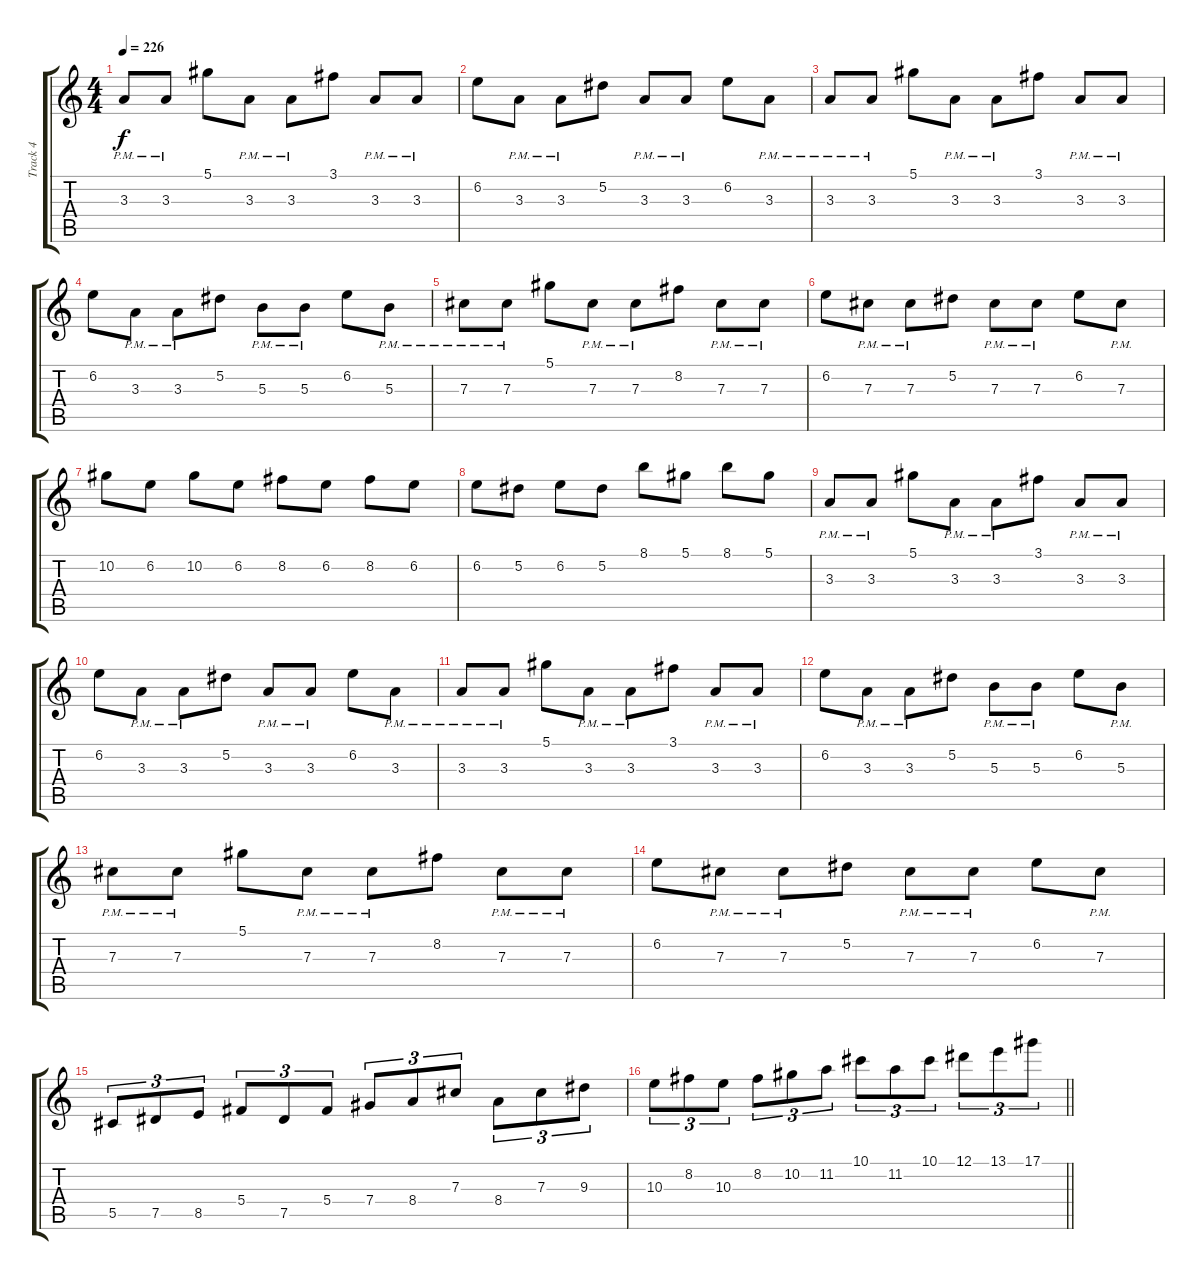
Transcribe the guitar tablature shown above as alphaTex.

\track ("Track 4" "Track 4") {instrument distortionguitar}
\staff {score tabs}
\tuning (Eb4 Bb3 Gb3 Db3 Ab2 Db2) {hide}
\ts (4 4)
\section ("" "")
\tempo 226
\clef g2
\ks c
3.3{pm}.8{dy f} 3.3{pm}.8 5.1.8 3.3{pm}.8 3.3{pm}.8 3.1.8 3.3{pm}.8 3.3{pm}.8 |
6.2.8 3.3{pm}.8 3.3{pm}.8 5.2.8 3.3{pm}.8 3.3{pm}.8 6.2.8 3.3{pm}.8 |
3.3{pm}.8 3.3{pm}.8 5.1.8 3.3{pm}.8 3.3{pm}.8 3.1.8 3.3{pm}.8 3.3{pm}.8 |
6.2.8 3.3{pm}.8 3.3{pm}.8 5.2.8 5.3{pm}.8 5.3{pm}.8 6.2.8 5.3{pm}.8 |
7.3{pm}.8 7.3{pm}.8 5.1.8 7.3{pm}.8 7.3{pm}.8 8.2.8 7.3{pm}.8 7.3{pm}.8 |
6.2.8 7.3{pm}.8 7.3{pm}.8 5.2.8 7.3{pm}.8 7.3{pm}.8 6.2.8 7.3{pm}.8 |
10.2.8 6.2.8 10.2.8 6.2.8 8.2.8 6.2.8 8.2.8 6.2.8 |
6.2.8 5.2.8 6.2.8 5.2.8 8.1.8 5.1.8 8.1.8 5.1.8 |
3.3{pm}.8 3.3{pm}.8 5.1.8 3.3{pm}.8 3.3{pm}.8 3.1.8 3.3{pm}.8 3.3{pm}.8 |
6.2.8 3.3{pm}.8 3.3{pm}.8 5.2.8 3.3{pm}.8 3.3{pm}.8 6.2.8 3.3{pm}.8 |
3.3{pm}.8 3.3{pm}.8 5.1.8 3.3{pm}.8 3.3{pm}.8 3.1.8 3.3{pm}.8 3.3{pm}.8 |
6.2.8 3.3{pm}.8 3.3{pm}.8 5.2.8 5.3{pm}.8 5.3{pm}.8 6.2.8 5.3{pm}.8 |
7.3{pm}.8 7.3{pm}.8 5.1.8 7.3{pm}.8 7.3{pm}.8 8.2.8 7.3{pm}.8 7.3{pm}.8 |
6.2.8 7.3{pm}.8 7.3{pm}.8 5.2.8 7.3{pm}.8 7.3{pm}.8 6.2.8 7.3{pm}.8 |
5.5.8{tu (3 2)} 7.5.8{tu (3 2)} 8.5.8{tu (3 2)} 5.4.8{tu (3 2)} 7.5.8{tu (3 2)} 5.4.8{tu (3 2)} 7.4.8{tu (3 2)} 8.4.8{tu (3 2)} 7.3.8{tu (3 2)} 8.4.8{tu (3 2)} 7.3.8{tu (3 2)} 9.3.8{tu (3 2)} |
\barLineRight lightlight
10.3.8{tu (3 2)} 8.2.8{tu (3 2)} 10.3.8{tu (3 2)} 8.2.8{tu (3 2)} 10.2.8{tu (3 2)} 11.2.8{tu (3 2)} 10.1.8{tu (3 2)} 11.2.8{tu (3 2)} 10.1.8{tu (3 2)} 12.1.8{tu (3 2)} 13.1.8{tu (3 2)} 17.1.8{tu (3 2)}
